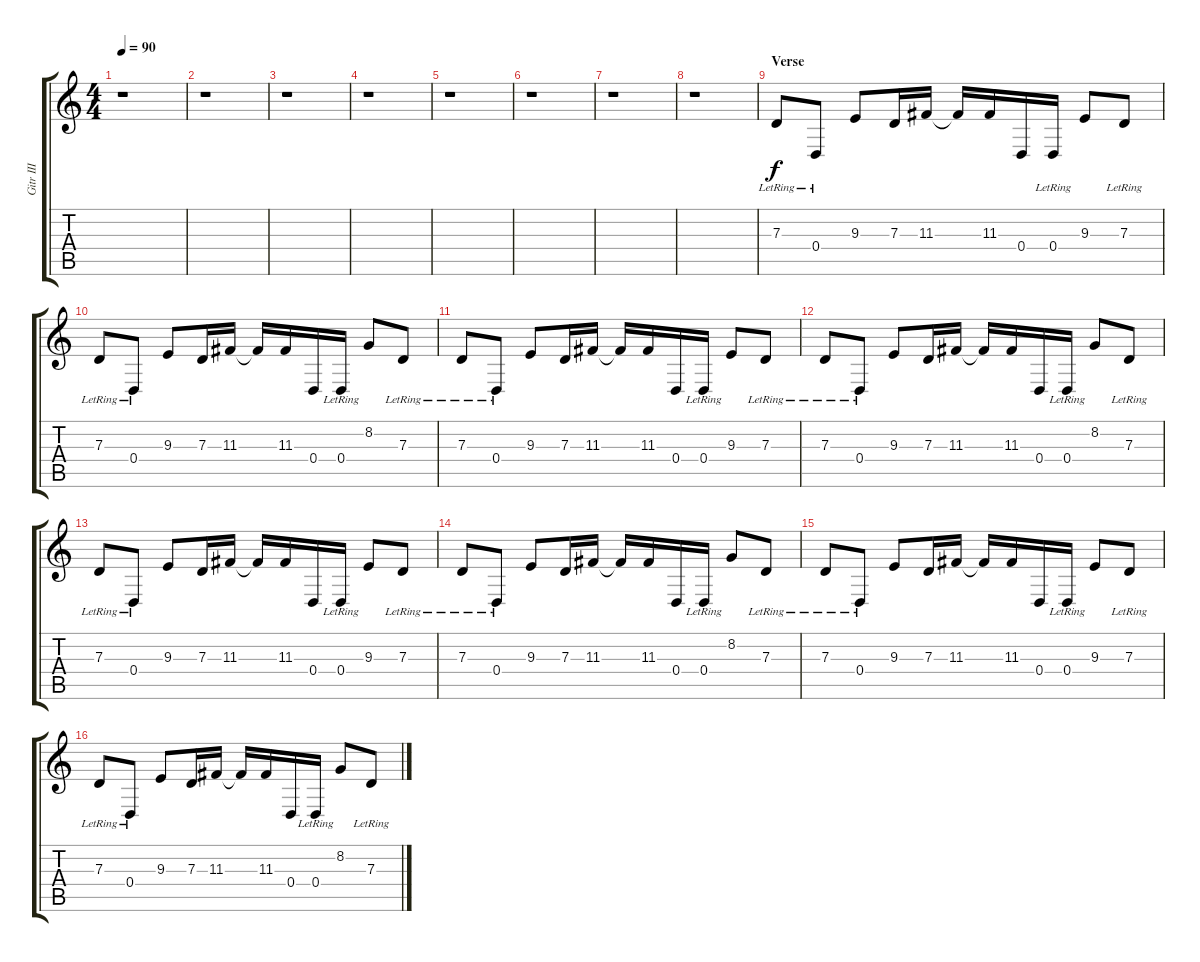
\track ("Gitr III" "Gitr III") {instrument sitar}
\staff {score tabs}
\tuning (E4 B3 G3 D3 A2 D2) {hide}
\ts (4 4)
\tempo 90
\clef g2
\ks c
r.1{dy f instrument sitar} |
r.1 |
r.1 |
r.1 |
r.1 |
r.1 |
r.1 |
r.1 |
\section ("" "Verse")
7.3{lr}.8 0.4{lr}.8 9.3.8 7.3.16 11.3.16 11.3{t}.16 11.3.16 0.4.16 0.4{lr}.16 9.3.8 7.3{lr}.8 |
7.3{lr}.8 0.4{lr}.8 9.3.8 7.3.16 11.3.16 11.3{t}.16 11.3.16 0.4.16 0.4{lr}.16 8.2.8 7.3{lr}.8 |
7.3{lr}.8 0.4{lr}.8 9.3.8 7.3.16 11.3.16 11.3{t}.16 11.3.16 0.4.16 0.4{lr}.16 9.3.8 7.3{lr}.8 |
7.3{lr}.8 0.4{lr}.8 9.3.8 7.3.16 11.3.16 11.3{t}.16 11.3.16 0.4.16 0.4{lr}.16 8.2.8 7.3{lr}.8 |
7.3{lr}.8 0.4{lr}.8 9.3.8 7.3.16 11.3.16 11.3{t}.16 11.3.16 0.4.16 0.4{lr}.16 9.3.8 7.3{lr}.8 |
7.3{lr}.8 0.4{lr}.8 9.3.8 7.3.16 11.3.16 11.3{t}.16 11.3.16 0.4.16 0.4{lr}.16 8.2.8 7.3{lr}.8 |
7.3{lr}.8 0.4{lr}.8 9.3.8 7.3.16 11.3.16 11.3{t}.16 11.3.16 0.4.16 0.4{lr}.16 9.3.8 7.3{lr}.8 |
7.3{lr}.8 0.4{lr}.8 9.3.8 7.3.16 11.3.16 11.3{t}.16 11.3.16 0.4.16 0.4{lr}.16 8.2.8 7.3{lr}.8
